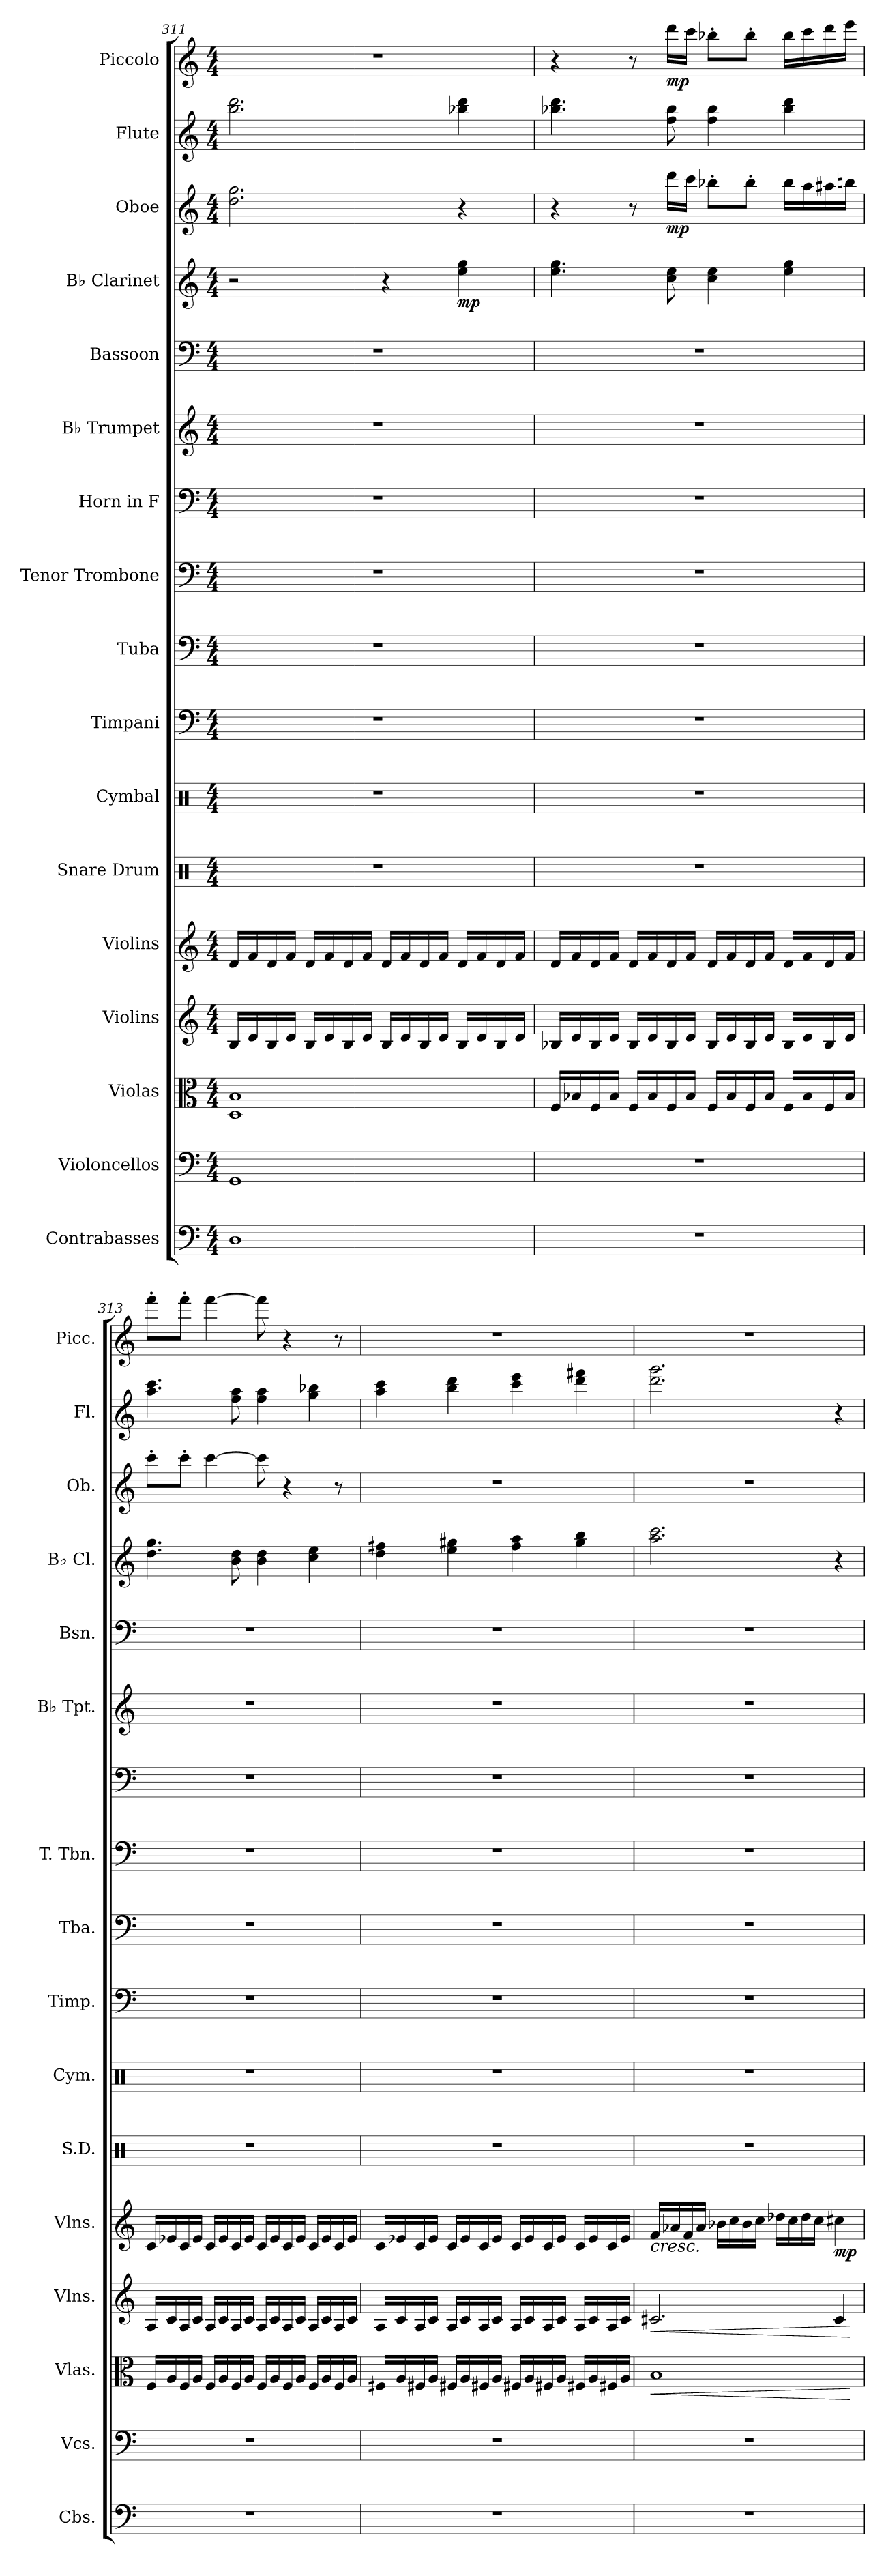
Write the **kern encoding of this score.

**kern	**kern	**kern	**dynam	**kern	**dynam	**kern	**dynam	**kern	**kern	**kern	**kern	**kern	**kern	**kern	**kern	**kern	**dynam	**kern	**dynam	**kern	**kern	**dynam
*part17	*part16	*part15	*part15	*part14	*part14	*part13	*part13	*part12	*part11	*part10	*part9	*part8	*part7	*part6	*part5	*part4	*part4	*part3	*part3	*part2	*part1	*part1
*staff17	*staff16	*staff15	*staff15	*staff14	*staff14	*staff13	*staff13	*staff12	*staff11	*staff10	*staff9	*staff8	*staff7	*staff6	*staff5	*staff4	*staff4	*staff3	*staff3	*staff2	*staff1	*staff1
*I"Contrabasses	*I"Violoncellos	*I"Violas	*	*I"Violins	*	*I"Violins	*	*I"Snare Drum	*I"Cymbal	*I"Timpani	*I"Tuba	*I"Tenor Trombone	*I"Horn in F	*I"B♭ Trumpet	*I"Bassoon	*I"B♭ Clarinet	*	*I"Oboe	*	*I"Flute	*I"Piccolo	*
*I'Cbs.	*I'Vcs.	*I'Vlas.	*	*I'Vlns.	*	*I'Vlns.	*	*I'S.D.	*I'Cym.	*I'Timp.	*I'Tba.	*I'T. Tbn.	*	*I'B♭ Tpt.	*I'Bsn.	*I'B♭ Cl.	*	*I'Ob.	*	*I'Fl.	*I'Picc.	*
!!LO:PB:g=z
*clefF4	*clefF4	*clefC3	*	*clefG2	*	*clefG2	*	*clefX	*clefX	*clefF4	*clefF4	*clefF4	*clefF4	*clefG2	*clefF4	*clefG2	*	*clefG2	*	*clefG2	*clefG2	*
*ITrd7c12	*	*	*	*	*	*	*	*	*	*	*	*	*ITrd4c7	*ITrd1c2	*	*ITrd1c2	*	*	*	*	*ITrd-7c-12	*
*k[]	*k[]	*k[]	*	*k[]	*	*k[]	*	*k[]	*k[]	*k[]	*k[]	*k[]	*k[b-]	*k[b-e-]	*k[]	*k[b-e-]	*	*k[]	*	*k[]	*k[]	*
*M4/4	*M4/4	*M4/4	*	*M4/4	*	*M4/4	*	*M4/4	*M4/4	*M4/4	*M4/4	*M4/4	*M4/4	*M4/4	*M4/4	*M4/4	*	*M4/4	*	*M4/4	*M4/4	*
=311	=311	=311	=311	=311	=311	=311	=311	=311	=311	=311	=311	=311	=311	=311	=311	=311	=311	=311	=311	=311	=311	=311
1DD	1GG	1D 1B	.	16B/LL	.	16d/LL	.	1r	1r	1r	1r	1r	1r	1r	1r	2r	.	2.dd\ 2.gg\	.	2.bb\ 2.ddd\	1r	.
.	.	.	.	16d/	.	16f/	.	.	.	.	.	.	.	.	.	.	.	.	.	.	.	.
.	.	.	.	16B/	.	16d/	.	.	.	.	.	.	.	.	.	.	.	.	.	.	.	.
.	.	.	.	16d/JJ	.	16f/JJ	.	.	.	.	.	.	.	.	.	.	.	.	.	.	.	.
.	.	.	.	16B/LL	.	16d/LL	.	.	.	.	.	.	.	.	.	.	.	.	.	.	.	.
.	.	.	.	16d/	.	16f/	.	.	.	.	.	.	.	.	.	.	.	.	.	.	.	.
.	.	.	.	16B/	.	16d/	.	.	.	.	.	.	.	.	.	.	.	.	.	.	.	.
.	.	.	.	16d/JJ	.	16f/JJ	.	.	.	.	.	.	.	.	.	.	.	.	.	.	.	.
.	.	.	.	16B/LL	.	16d/LL	.	.	.	.	.	.	.	.	.	4r	.	.	.	.	.	.
.	.	.	.	16d/	.	16f/	.	.	.	.	.	.	.	.	.	.	.	.	.	.	.	.
.	.	.	.	16B/	.	16d/	.	.	.	.	.	.	.	.	.	.	.	.	.	.	.	.
.	.	.	.	16d/JJ	.	16f/JJ	.	.	.	.	.	.	.	.	.	.	.	.	.	.	.	.
!	!	!	!	!	!	!	!	!	!	!	!	!	!	!	!	!	!LO:DY:b	!	!	!	!	!
.	.	.	.	16B/LL	.	16d/LL	.	.	.	.	.	.	.	.	.	4dd\ 4ff\	mp	4r	.	4bb-X\ 4ddd\	.	.
.	.	.	.	16d/	.	16f/	.	.	.	.	.	.	.	.	.	.	.	.	.	.	.	.
.	.	.	.	16B/	.	16d/	.	.	.	.	.	.	.	.	.	.	.	.	.	.	.	.
.	.	.	.	16d/JJ	.	16f/JJ	.	.	.	.	.	.	.	.	.	.	.	.	.	.	.	.
=312	=312	=312	=312	=312	=312	=312	=312	=312	=312	=312	=312	=312	=312	=312	=312	=312	=312	=312	=312	=312	=312	=312
1r	1r	16F/LL	.	16B-X/LL	.	16d/LL	.	1r	1r	1r	1r	1r	1r	1r	1r	4.dd\ 4.ff\	.	4r	.	4.bb-X\ 4.ddd\	4r	.
.	.	16B-X/	.	16d/	.	16f/	.	.	.	.	.	.	.	.	.	.	.	.	.	.	.	.
.	.	16F/	.	16B-/	.	16d/	.	.	.	.	.	.	.	.	.	.	.	.	.	.	.	.
.	.	16B-/JJ	.	16d/JJ	.	16f/JJ	.	.	.	.	.	.	.	.	.	.	.	.	.	.	.	.
.	.	16F/LL	.	16B-/LL	.	16d/LL	.	.	.	.	.	.	.	.	.	.	.	8r	.	.	8r	.
.	.	16B-/	.	16d/	.	16f/	.	.	.	.	.	.	.	.	.	.	.	.	.	.	.	.
!	!	!	!	!	!	!	!	!	!	!	!	!	!	!	!	!	!	!	!LO:DY:b	!	!	!LO:DY:b
.	.	16F/	.	16B-/	.	16d/	.	.	.	.	.	.	.	.	.	8b-\ 8dd\	.	16ddd\LL	mp	8ff\ 8bb-\	16dddd\LL	mp
.	.	16B-/JJ	.	16d/JJ	.	16f/JJ	.	.	.	.	.	.	.	.	.	.	.	16ccc\JJ	.	.	16cccc\JJ	.
.	.	16F/LL	.	16B-/LL	.	16d/LL	.	.	.	.	.	.	.	.	.	4b-\ 4dd\	.	8bb-X'\L	.	4ff\ 4bb-\	8bbb-X'\L	.
.	.	16B-/	.	16d/	.	16f/	.	.	.	.	.	.	.	.	.	.	.	.	.	.	.	.
.	.	16F/	.	16B-/	.	16d/	.	.	.	.	.	.	.	.	.	.	.	8bb-'\J	.	.	8bbb-'\J	.
.	.	16B-/JJ	.	16d/JJ	.	16f/JJ	.	.	.	.	.	.	.	.	.	.	.	.	.	.	.	.
.	.	16F/LL	.	16B-/LL	.	16d/LL	.	.	.	.	.	.	.	.	.	4dd\ 4ff\	.	16bb-\LL	.	4bb-\ 4ddd\	16bbb-\LL	.
.	.	16B-/	.	16d/	.	16f/	.	.	.	.	.	.	.	.	.	.	.	16aa\	.	.	16cccc\	.
.	.	16F/	.	16B-/	.	16d/	.	.	.	.	.	.	.	.	.	.	.	16aa#X\	.	.	16dddd\	.
.	.	16B-/JJ	.	16d/JJ	.	16f/JJ	.	.	.	.	.	.	.	.	.	.	.	16bbn\JJ	.	.	16eeee\JJ	.
!!LO:PB:g=z
=313	=313	=313	=313	=313	=313	=313	=313	=313	=313	=313	=313	=313	=313	=313	=313	=313	=313	=313	=313	=313	=313	=313
1r	1r	16F/LL	.	16A/LL	.	16c/LL	.	1r	1r	1r	1r	1r	1r	1r	1r	4.cc\ 4.ff\	.	8ccc'\L	.	4.aa\ 4.ccc\	8ffff'\L	.
.	.	16A/	.	16c/	.	16e-X/	.	.	.	.	.	.	.	.	.	.	.	.	.	.	.	.
.	.	16F/	.	16A/	.	16c/	.	.	.	.	.	.	.	.	.	.	.	8ccc'\J	.	.	8ffff'\J	.
.	.	16A/JJ	.	16c/JJ	.	16e-/JJ	.	.	.	.	.	.	.	.	.	.	.	.	.	.	.	.
.	.	16F/LL	.	16A/LL	.	16c/LL	.	.	.	.	.	.	.	.	.	.	.	[4ccc\	.	.	[4ffff\	.
.	.	16A/	.	16c/	.	16e-/	.	.	.	.	.	.	.	.	.	.	.	.	.	.	.	.
.	.	16F/	.	16A/	.	16c/	.	.	.	.	.	.	.	.	.	8a\ 8cc\	.	.	.	8ff\ 8aa\	.	.
.	.	16A/JJ	.	16c/JJ	.	16e-/JJ	.	.	.	.	.	.	.	.	.	.	.	.	.	.	.	.
.	.	16F/LL	.	16A/LL	.	16c/LL	.	.	.	.	.	.	.	.	.	4a\ 4cc\	.	8ccc\]	.	4ff\ 4aa\	8ffff\]	.
.	.	16A/	.	16c/	.	16e-/	.	.	.	.	.	.	.	.	.	.	.	.	.	.	.	.
.	.	16F/	.	16A/	.	16c/	.	.	.	.	.	.	.	.	.	.	.	4r	.	.	4r	.
.	.	16A/JJ	.	16c/JJ	.	16e-/JJ	.	.	.	.	.	.	.	.	.	.	.	.	.	.	.	.
.	.	16F/LL	.	16A/LL	.	16c/LL	.	.	.	.	.	.	.	.	.	4b-\ 4dd\	.	.	.	4gg\ 4bb-X\	.	.
.	.	16A/	.	16c/	.	16e-/	.	.	.	.	.	.	.	.	.	.	.	.	.	.	.	.
.	.	16F/	.	16A/	.	16c/	.	.	.	.	.	.	.	.	.	.	.	8r	.	.	8r	.
.	.	16A/JJ	.	16c/JJ	.	16e-/JJ	.	.	.	.	.	.	.	.	.	.	.	.	.	.	.	.
!!LO:PB:g=z
=314	=314	=314	=314	=314	=314	=314	=314	=314	=314	=314	=314	=314	=314	=314	=314	=314	=314	=314	=314	=314	=314	=314
1r	1r	16F#X/LL	.	16A/LL	.	16c/LL	.	1r	1r	1r	1r	1r	1r	1r	1r	4cc\ 4een\	.	1r	.	4aa\ 4ccc\	1r	.
.	.	16A/	.	16c/	.	16e-X/	.	.	.	.	.	.	.	.	.	.	.	.	.	.	.	.
.	.	16F#X/	.	16A/	.	16c/	.	.	.	.	.	.	.	.	.	.	.	.	.	.	.	.
.	.	16A/JJ	.	16c/JJ	.	16e-/JJ	.	.	.	.	.	.	.	.	.	.	.	.	.	.	.	.
.	.	16F#X/LL	.	16A/LL	.	16c/LL	.	.	.	.	.	.	.	.	.	4dd\ 4ff#X\	.	.	.	4bb\ 4ddd\	.	.
.	.	16A/	.	16c/	.	16e-/	.	.	.	.	.	.	.	.	.	.	.	.	.	.	.	.
.	.	16F#X/	.	16A/	.	16c/	.	.	.	.	.	.	.	.	.	.	.	.	.	.	.	.
.	.	16A/JJ	.	16c/JJ	.	16e-/JJ	.	.	.	.	.	.	.	.	.	.	.	.	.	.	.	.
.	.	16F#X/LL	.	16A/LL	.	16c/LL	.	.	.	.	.	.	.	.	.	4ee\ 4gg\	.	.	.	4ccc\ 4eee\	.	.
.	.	16A/	.	16c/	.	16e-/	.	.	.	.	.	.	.	.	.	.	.	.	.	.	.	.
.	.	16F#X/	.	16A/	.	16c/	.	.	.	.	.	.	.	.	.	.	.	.	.	.	.	.
.	.	16A/JJ	.	16c/JJ	.	16e-/JJ	.	.	.	.	.	.	.	.	.	.	.	.	.	.	.	.
.	.	16F#X/LL	.	16A/LL	.	16c/LL	.	.	.	.	.	.	.	.	.	4ff#\ 4aa\	.	.	.	4ddd\ 4fff#X\	.	.
.	.	16A/	.	16c/	.	16e-/	.	.	.	.	.	.	.	.	.	.	.	.	.	.	.	.
.	.	16F#X/	.	16A/	.	16c/	.	.	.	.	.	.	.	.	.	.	.	.	.	.	.	.
.	.	16A/JJ	.	16c/JJ	.	16e-/JJ	.	.	.	.	.	.	.	.	.	.	.	.	.	.	.	.
=315	=315	=315	=315	=315	=315	=315	=315	=315	=315	=315	=315	=315	=315	=315	=315	=315	=315	=315	=315	=315	=315	=315
!	!	!	!LO:HP:b	!	!LO:HP:b	!	!LO:HP:b	!	!	!	!	!	!	!	!	!	!	!	!	!	!	!
1r	1r	1B	<	2.c#X/	<	16f/LL	<	1r	1r	1r	1r	1r	1r	1r	1r	2.gg\ 2.bb-\	.	1r	.	2.ddd\ 2.ggg\	1r	.
.	.	.	.	.	.	16a-X/	.	.	.	.	.	.	.	.	.	.	.	.	.	.	.	.
.	.	.	.	.	.	16f/	.	.	.	.	.	.	.	.	.	.	.	.	.	.	.	.
.	.	.	.	.	.	16a-/JJ	.	.	.	.	.	.	.	.	.	.	.	.	.	.	.	.
.	.	.	.	.	.	16b-X\LL	.	.	.	.	.	.	.	.	.	.	.	.	.	.	.	.
.	.	.	.	.	.	16cc\	.	.	.	.	.	.	.	.	.	.	.	.	.	.	.	.
.	.	.	.	.	.	16b-\	.	.	.	.	.	.	.	.	.	.	.	.	.	.	.	.
.	.	.	.	.	.	16cc\JJ	.	.	.	.	.	.	.	.	.	.	.	.	.	.	.	.
.	.	.	.	.	.	16dd-X\LL	.	.	.	.	.	.	.	.	.	.	.	.	.	.	.	.
.	.	.	.	.	.	16cc\	.	.	.	.	.	.	.	.	.	.	.	.	.	.	.	.
.	.	.	.	.	.	16dd-\	.	.	.	.	.	.	.	.	.	.	.	.	.	.	.	.
.	.	.	.	.	.	16cc\JJ	.	.	.	.	.	.	.	.	.	.	.	.	.	.	.	.
!	!	!	!	!	!	!	!LO:DY:b	!	!	!	!	!	!	!	!	!	!	!	!	!	!	!
.	.	.	.	4c#/	.	4cc#X\	mp	.	.	.	.	.	.	.	.	4r	.	.	.	4r	.	.
.	.	.	[	.	[	.	[	.	.	.	.	.	.	.	.	.	.	.	.	.	.	.
=	=	=	=	=	=	=	=	=	=	=	=	=	=	=	=	=	=	=	=	=	=	=
*-	*-	*-	*-	*-	*-	*-	*-	*-	*-	*-	*-	*-	*-	*-	*-	*-	*-	*-	*-	*-	*-	*-
